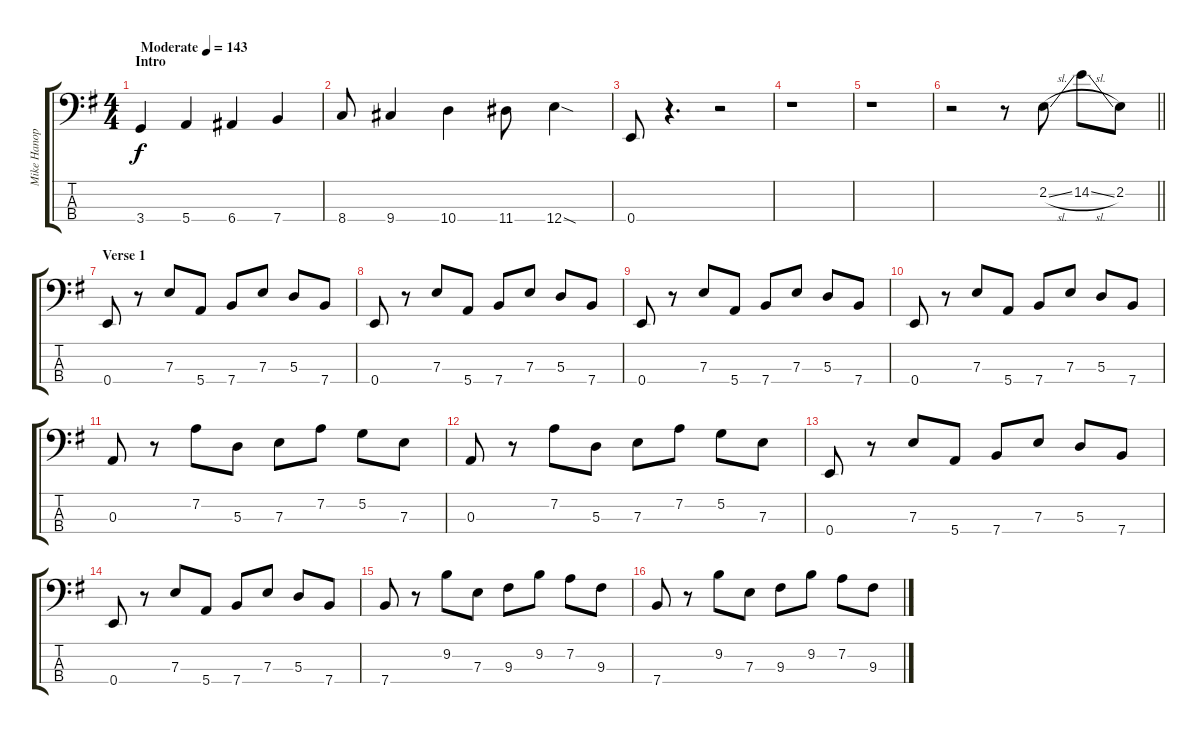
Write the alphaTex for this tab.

\track ("Mike Hanopol" "Mike Hanop") {instrument electricbassfinger}
\staff {score tabs}
\tuning (G2 D2 A1 E1) {hide}
\ts (4 4)
\section ("" "Intro")
\tempo (143 "Moderate")
\clef f4
\ks g
3.4.4{dy f instrument electricbassfinger} 5.4.4 6.4.4 7.4.4 |
8.4.8 9.4.4 10.4.4 11.4.8 12.4{sod}.4 |
0.4.8 r.4{d} r.2 |
r.1 |
r.1 |
\barLineRight lightlight
r.2 r.8 2.2{sl}.8 14.2{sl}.8 2.2.8 |
\section ("" "Verse 1")
0.4.8 r.8 7.3.8 5.4.8 7.4.8 7.3.8 5.3.8 7.4.8 |
0.4.8 r.8 7.3.8 5.4.8 7.4.8 7.3.8 5.3.8 7.4.8 |
0.4.8 r.8 7.3.8 5.4.8 7.4.8 7.3.8 5.3.8 7.4.8 |
0.4.8 r.8 7.3.8 5.4.8 7.4.8 7.3.8 5.3.8 7.4.8 |
0.3.8 r.8 7.2.8 5.3.8 7.3.8 7.2.8 5.2.8 7.3.8 |
0.3.8 r.8 7.2.8 5.3.8 7.3.8 7.2.8 5.2.8 7.3.8 |
0.4.8 r.8 7.3.8 5.4.8 7.4.8 7.3.8 5.3.8 7.4.8 |
0.4.8 r.8 7.3.8 5.4.8 7.4.8 7.3.8 5.3.8 7.4.8 |
7.4.8 r.8 9.2.8 7.3.8 9.3.8 9.2.8 7.2.8 9.3.8 |
7.4.8 r.8 9.2.8 7.3.8 9.3.8 9.2.8 7.2.8 9.3.8
